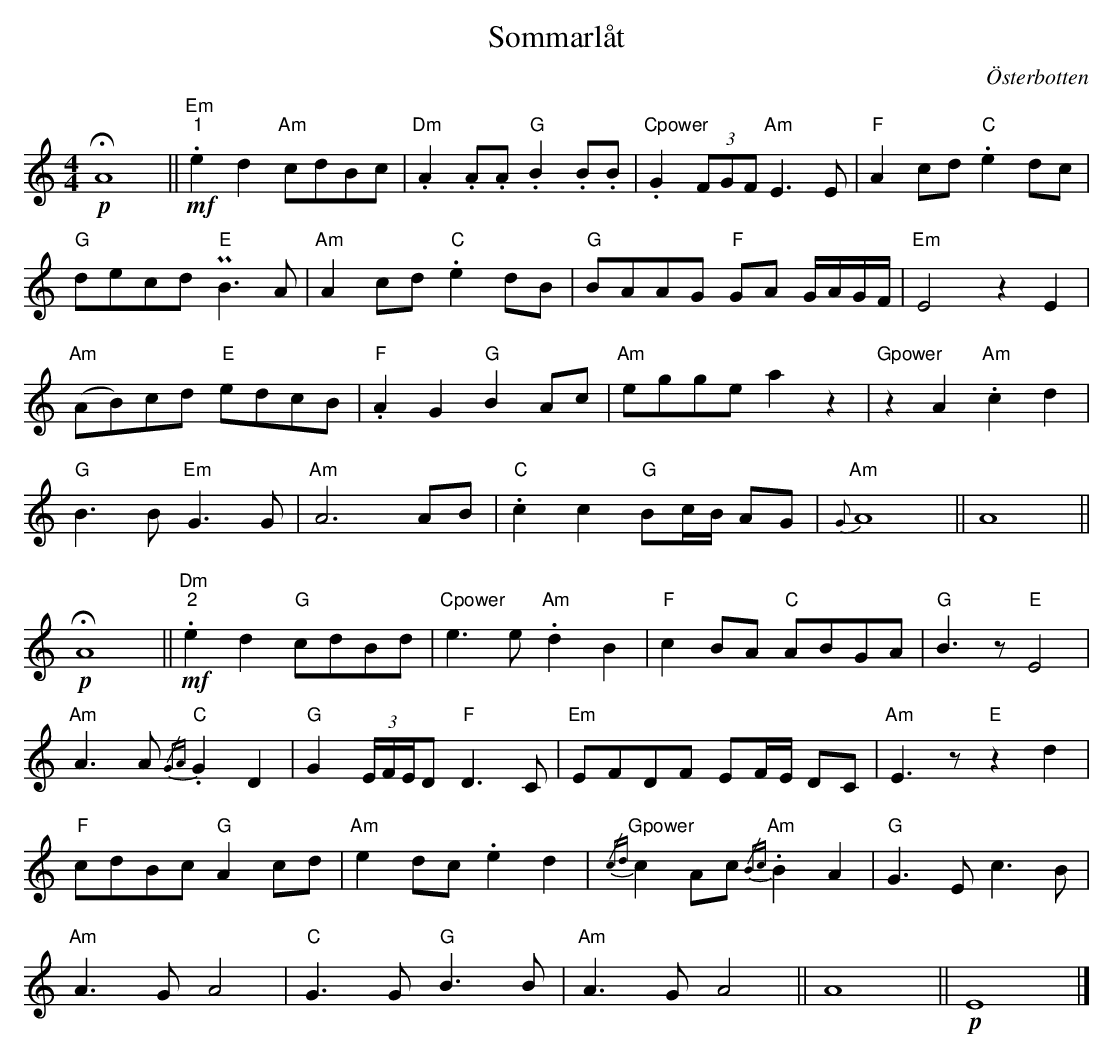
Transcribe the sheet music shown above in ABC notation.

X:1
T:Sommarlåt
O:Österbotten
M:4/4
K:C
!p! !fermata!A8 ||"Em"!mf!"^1" .e2 d2"Am" cdBc |"Dm" .A2 .A.A"G" .B2 .B.B |
"Cpower" .G2 (3FGF"Am" E3 E |"F" A2 cd"C" .e2 dc |$"G" decd"E" PB3 A |"Am" A2 cd"C" .e2 dB |
"G" BAAG"F" GA G/A/G/F/ |"Em" E4 z2 E2 |$"Am" (AB)cd"E" edcB |"F" .A2 G2"G" B2 Ac |
"Am" egge a2 z2 |"Gpower" z2 A2"Am" .c2 d2 |$"G" B3 B"Em" G3 G |"Am" A6 AB |
"C" .c2 c2"G" Bc/B/ AG |"Am"{G} A8 || A8 ||$!p! !fermata!A8 ||"Dm""^2"!mf! .e2 d2"G" cdBd |
"Cpower" e3 e"Am" .d2 B2 |"F" c2 BA"C" ABGA |"G" B3 z"E" E4 |$"Am" A3 A"C"{/GA} .G2 D2 |
"G" G2 (3E/F/E/D"F" D3 C |"Em" EFDF EF/E/ DC |"Am" E3 z"E" z2 d2 |$"F" cdBc"G" A2 cd |
"Am" e2 dc .e2 d2 |"Gpower"{/cd} c2 Ac"Am"{/Bc} .B2 A2 |"G" G3 E c3 B |$"Am" A3 G A4 |
"C" G3 G"G" B3 B |"Am" A3 G A4 || A8 ||!p! E8 |]
